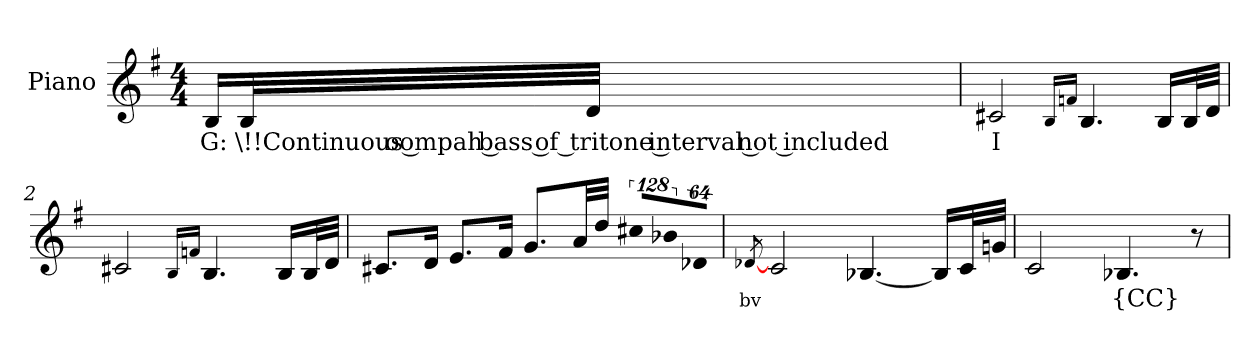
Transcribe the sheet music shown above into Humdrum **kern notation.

**kern	**text	**text
*part1	*part1	*part1
*staff1	*staff1	*staff1
*I"Piano	*	*
*I'Pno.	*	*
!!LO:PB:g=z
*clefG2	*	*
*k[f#]	*	*
*G:	*	*
*M4/4	*	*
*MM58	*	*
=	=	=
!	!LO:LY:b:color=#000000	!
16Bi/LL	G:	.
!	!LO:LY:b:color=#000000	!
32Bi/L	\!!Continuous oompah bass of tritone interval not included	.
32di/JJJ	.	.
=1	=1	=1
!	!LO:LY:b:color=#000000	!
2c#Xi/	I	.
16qBi/LL	.	.
16qfni/JJ	.	.
4.Bi/	.	.
16Bi/LL	.	.
32Bi/L	.	.
32di/JJJ	.	.
=2	=2	=2
2c#Xi/	.	.
16qBi/LL	.	.
16qfni/JJ	.	.
4.Bi/	.	.
16Bi/LL	.	.
32Bi/L	.	.
32di/JJJ	.	.
!!LO:LB:g=z
=3	=3	=3
8.c#Xi/L	.	.
16di/Jk	.	.
8.ei/L	.	.
16f#i/Jk	.	.
8.gi/L	.	.
32ai/LL	.	.
32ddi/JJJ	.	.
!LO:N:vis=8	!	!
1024%85cc#Xi/L	.	.
!LO:N:vis=8	!	!
1024%85b-Xi/	.	.
!LO:N:vis=8	!	!
512%43d-Xi/J	.	.
=4	=4	=4
!	!LO:LY:b:color=#000000	!
[>8qd-Xi/	bv	.
2ci/	.	.
[<4.B-Xi/	.	.
16B-i/LL]	.	.
32ci/L	.	.
32gni/JJJ	.	.
=5	=5	=5
2ci/	.	.
!	!LO:LY:b:color=#000000	!
4.B-Xi/	{CC}	.
!	!LO:LY:b:color=#000000	!LO:LY:b:color=#000000
8r	I	;;
=	=	=
*-	*-	*-
